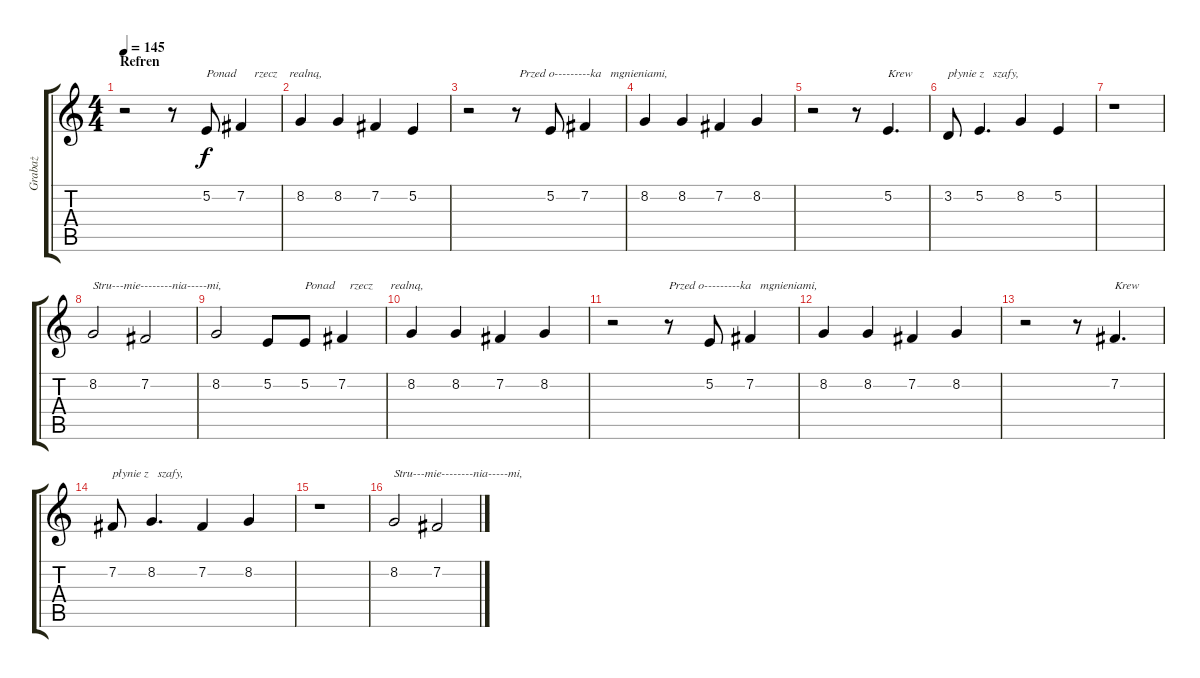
\track ("Grabaż" "Grabaż") {instrument lead6voice}
\staff {score tabs}
\tuning (E4 B3 G3 D3 A2 E2) {hide}
\ts (4 4)
\section ("" "Refren")
\tempo 145
\clef g2
\ks c
r.2{dy f} r.8 5.2.8{txt "Ponad      rzecz    realną,"} 7.2.4 |
8.2.4 8.2.4 7.2.4 5.2.4 |
r.2 r.8{txt " Przed o---------ka   mgnieniami,"} 5.2.8 7.2.4 |
8.2.4 8.2.4 7.2.4 8.2.4 |
r.2 r.8 5.2.4{d txt "Krew"} |
3.2.8{txt "płynie z   szafy,"} 5.2.4{d} 8.2.4 5.2.4 |
r.1 |
8.2.2{txt "Stru---mie--------nia-----mi,"} 7.2.2 |
8.2.2 5.2.8 5.2.8{txt "Ponad     rzecz      realną,"} 7.2.4 |
8.2.4 8.2.4 7.2.4 8.2.4 |
r.2 r.8{txt "Przed o---------ka   mgnieniami,"} 5.2.8 7.2.4 |
8.2.4 8.2.4 7.2.4 8.2.4 |
r.2 r.8 7.2.4{d txt "Krew"} |
7.2.8{txt "płynie z   szafy,"} 8.2.4{d} 7.2.4 8.2.4 |
r.1 |
8.2.2{txt "Stru---mie--------nia-----mi,"} 7.2.2
